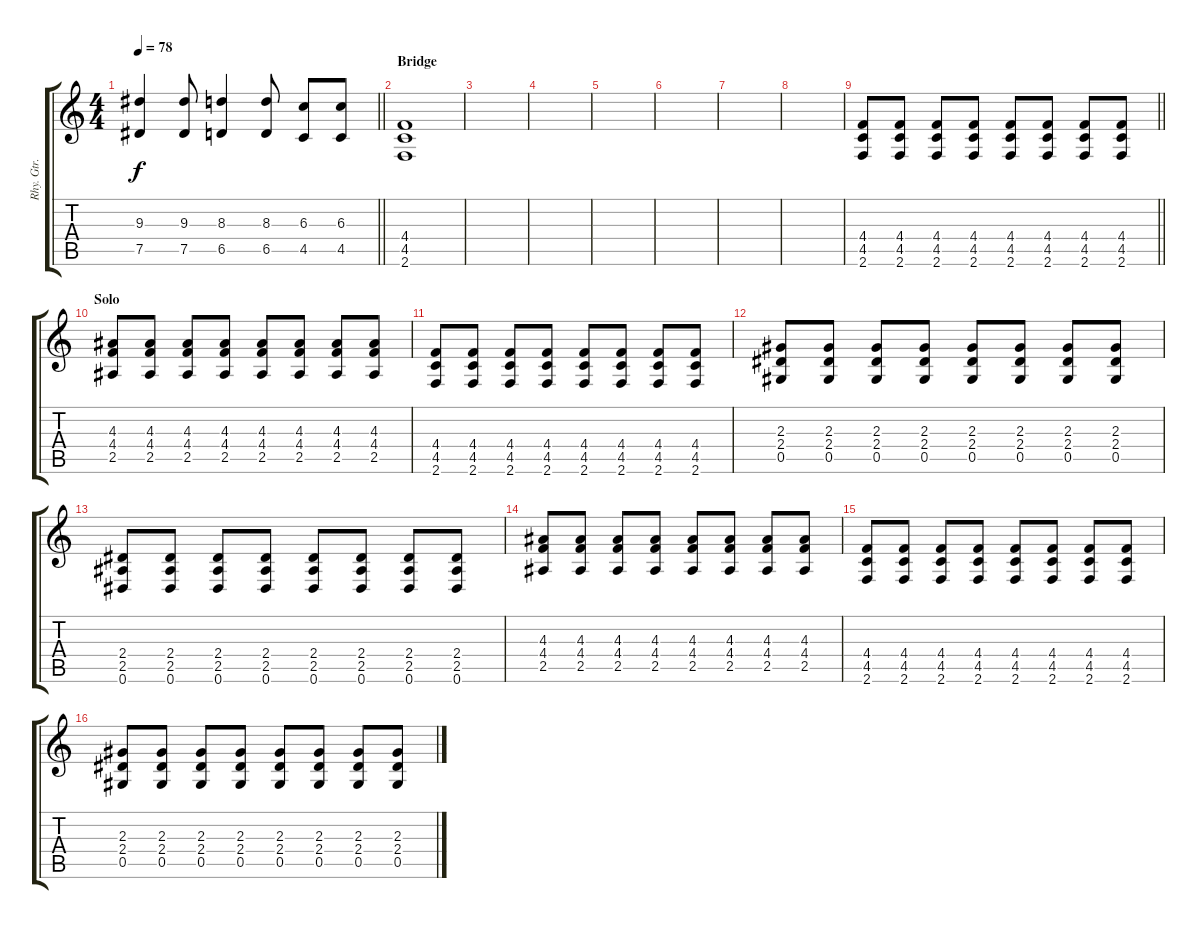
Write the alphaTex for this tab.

\track ("Rhy. Gtr. 2" "Rhy. Gtr. ") {instrument distortionguitar}
\staff {score tabs}
\tuning (Eb4 Bb3 Gb3 Db3 Ab2 Eb2) {hide}
\ts (4 4)
\tempo 78
\clef g2
\barLineRight lightlight
\ks c
(9.3 7.5).4{dy f} (9.3 7.5).8 (8.3 6.5).4 (8.3 6.5).8 (6.3 4.5).8 (6.3 4.5).8 |
\section ("" "Bridge")
(4.4 4.5 2.6).1 |
|
|
|
|
|
|
\barLineRight lightlight
(4.4 4.5 2.6).8 (4.4 4.5 2.6).8 (4.4 4.5 2.6).8 (4.4 4.5 2.6).8 (4.4 4.5 2.6).8 (4.4 4.5 2.6).8 (4.4 4.5 2.6).8 (4.4 4.5 2.6).8 |
\section ("" "Solo")
(4.3 4.4 2.5).8 (4.3 4.4 2.5).8 (4.3 4.4 2.5).8 (4.3 4.4 2.5).8 (4.3 4.4 2.5).8 (4.3 4.4 2.5).8 (4.3 4.4 2.5).8 (4.3 4.4 2.5).8 |
(4.4 4.5 2.6).8 (4.4 4.5 2.6).8 (4.4 4.5 2.6).8 (4.4 4.5 2.6).8 (4.4 4.5 2.6).8 (4.4 4.5 2.6).8 (4.4 4.5 2.6).8 (4.4 4.5 2.6).8 |
(2.3 2.4 0.5).8 (2.3 2.4 0.5).8 (2.3 2.4 0.5).8 (2.3 2.4 0.5).8 (2.3 2.4 0.5).8 (2.3 2.4 0.5).8 (2.3 2.4 0.5).8 (2.3 2.4 0.5).8 |
(2.4 2.5 0.6).8 (2.4 2.5 0.6).8 (2.4 2.5 0.6).8 (2.4 2.5 0.6).8 (2.4 2.5 0.6).8 (2.4 2.5 0.6).8 (2.4 2.5 0.6).8 (2.4 2.5 0.6).8 |
(4.3 4.4 2.5).8 (4.3 4.4 2.5).8 (4.3 4.4 2.5).8 (4.3 4.4 2.5).8 (4.3 4.4 2.5).8 (4.3 4.4 2.5).8 (4.3 4.4 2.5).8 (4.3 4.4 2.5).8 |
(4.4 4.5 2.6).8 (4.4 4.5 2.6).8 (4.4 4.5 2.6).8 (4.4 4.5 2.6).8 (4.4 4.5 2.6).8 (4.4 4.5 2.6).8 (4.4 4.5 2.6).8 (4.4 4.5 2.6).8 |
(2.3 2.4 0.5).8 (2.3 2.4 0.5).8 (2.3 2.4 0.5).8 (2.3 2.4 0.5).8 (2.3 2.4 0.5).8 (2.3 2.4 0.5).8 (2.3 2.4 0.5).8 (2.3 2.4 0.5).8
